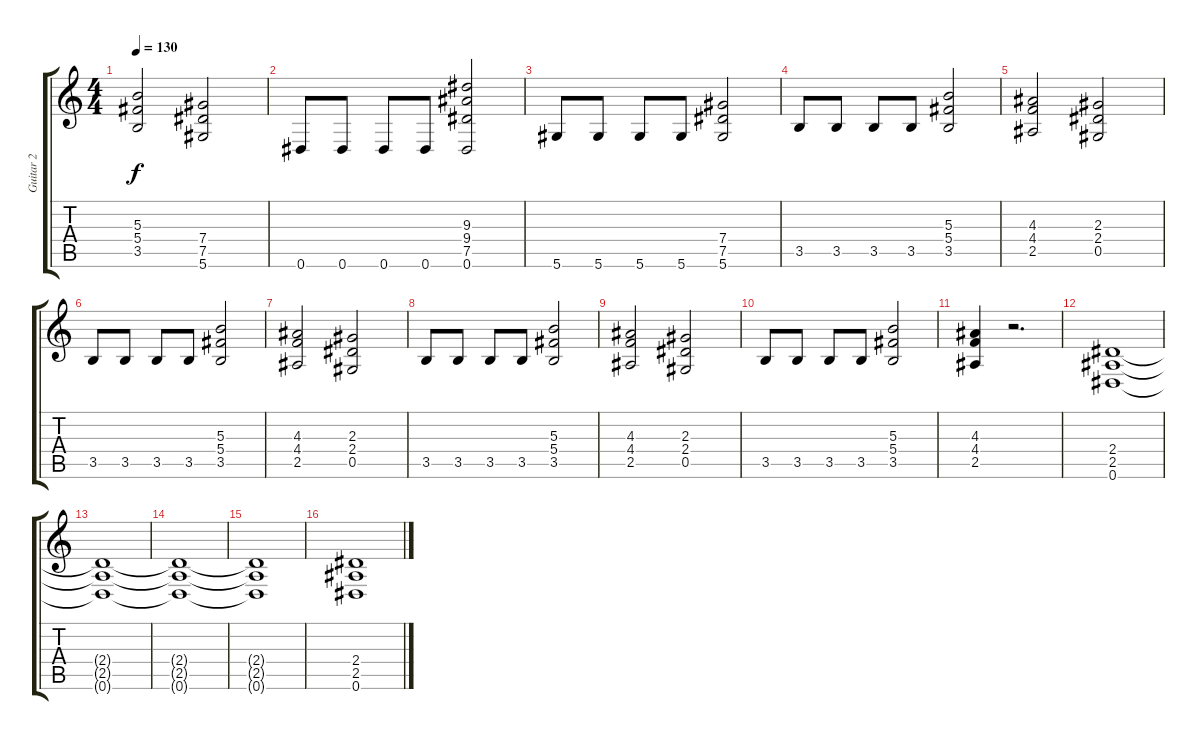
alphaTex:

\track ("Guitar 2" "Guitar 2") {instrument overdrivenguitar}
\staff {score tabs}
\tuning (Eb4 Bb3 Gb3 Db3 Ab2 Eb2) {hide}
\ts (4 4)
\tempo 130
\clef g2
\ks c
(5.3 5.4 3.5).2{dy f} (7.4 7.5 5.6).2 |
0.6.8 0.6.8 0.6.8 0.6.8 (9.3 9.4 7.5 0.6).2 |
5.6.8 5.6.8 5.6.8 5.6.8 (7.4 7.5 5.6).2 |
3.5.8 3.5.8 3.5.8 3.5.8 (5.3 5.4 3.5).2 |
(4.3 4.4 2.5).2 (2.3 2.4 0.5).2 |
3.5.8 3.5.8 3.5.8 3.5.8 (5.3 5.4 3.5).2 |
(4.3 4.4 2.5).2 (2.3 2.4 0.5).2 |
3.5.8 3.5.8 3.5.8 3.5.8 (5.3 5.4 3.5).2 |
(4.3 4.4 2.5).2 (2.3 2.4 0.5).2 |
3.5.8 3.5.8 3.5.8 3.5.8 (5.3 5.4 3.5).2 |
(4.3 4.4 2.5).4 r.2{d} |
(2.4 2.5 0.6).1 |
(2.4{t} 2.5{t} 0.6{t}).1 |
(2.4{t} 2.5{t} 0.6{t}).1 |
(2.4{t} 2.5{t} 0.6{t}).1 |
(2.4 2.5 0.6).1
